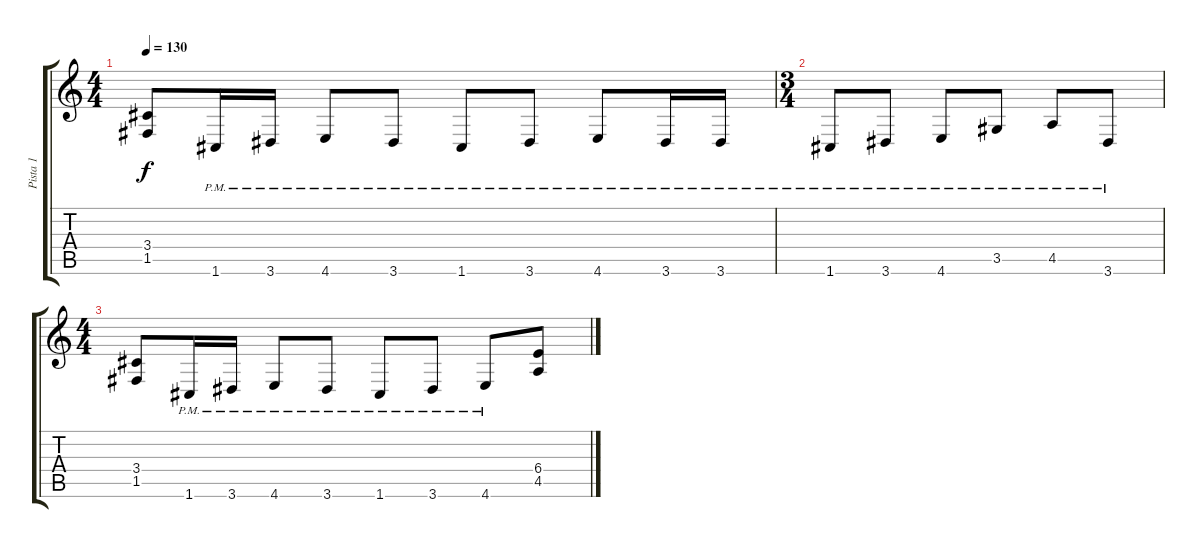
\track ("Pista 1" "Pista 1") {instrument distortionguitar}
\staff {score tabs}
\tuning (C4 G3 Eb3 Bb2 F2 C2) {hide}
\ts (4 4)
\tempo 130
\clef g2
\ks c
(3.4 1.5).8{dy f} 1.6{pm}.16 3.6{pm}.16 4.6{pm}.8 3.6{pm}.8 1.6{pm}.8 3.6{pm}.8 4.6{pm}.8 3.6{pm}.16 3.6{pm}.16 |
\ts (3 4)
1.6{pm}.8 3.6{pm}.8 4.6{pm}.8 3.5{pm}.8 4.5{pm}.8 3.6{pm}.8 |
\ts (4 4)
(3.4 1.5).8 1.6{pm}.16 3.6{pm}.16 4.6{pm}.8 3.6{pm}.8 1.6{pm}.8 3.6{pm}.8 4.6{pm}.8 (6.4 4.5).8
